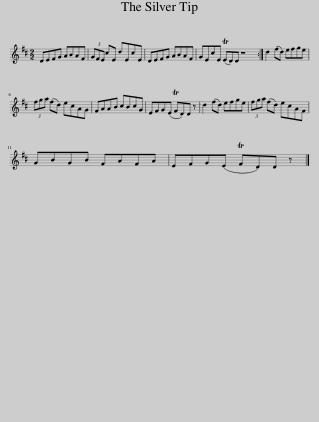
X:1
L:1/8
M:2/2
I:linebreak $
K:D
V:1 treble
V:1
 DEFG ABAF | (3GFE cE dEcE | DEFG ABAF | GEcE (TED)D z8 :| d2 (fd) efge |$ %5
 (3fga (fd) ecAG | FAAB cBcG | EFG(E TFD)D z | d2 (fd) efge | (3fga (fd) ecAF |$ %10
 GBGB FAFA | EFG(E TFD)D z |] %12
